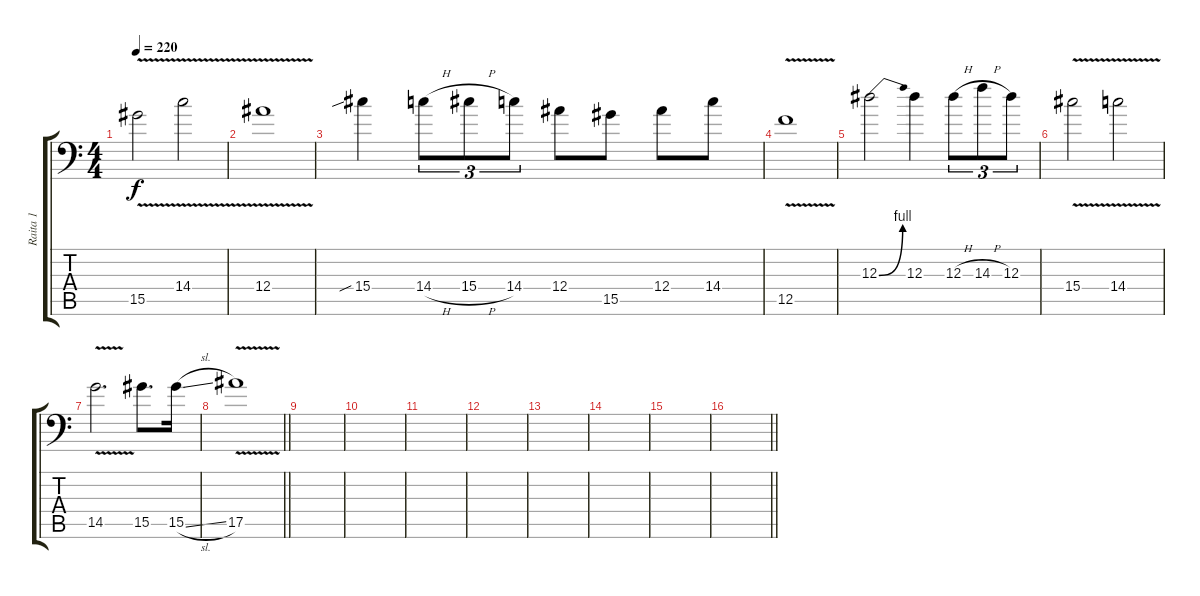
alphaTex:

\track ("Raita 1" "Raita 1") {instrument distortionguitar}
\staff {score tabs}
\tuning (C4 G3 Eb3 Bb2 F2 Bb1) {hide}
\ts (4 4)
\tempo 220
\clef f4
\ks c
15.5{v}.2{dy f} 14.4{v}.2 |
12.4{v}.1 |
15.4{sib}.4 14.4{h}.8{tu (3 2)} 15.4{h}.8{tu (3 2)} 14.4.8{tu (3 2)} 12.4.8 15.5.8 12.4.8 14.4.8 |
12.5{v}.1 |
12.3{be (bend 0 0 60 4)}.2 12.3.4 12.3{h}.8{tu (3 2)} 14.3{h}.8{tu (3 2)} 12.3.8{tu (3 2)} |
15.4{v}.2 14.4{v}.2 |
14.5{v}.2{d} 15.5.8{d} 15.5{sl}.16 |
\barLineRight lightlight
17.5{v}.1 |
\section ("" "")
|
|
|
|
|
|
|
\barLineRight lightlight
